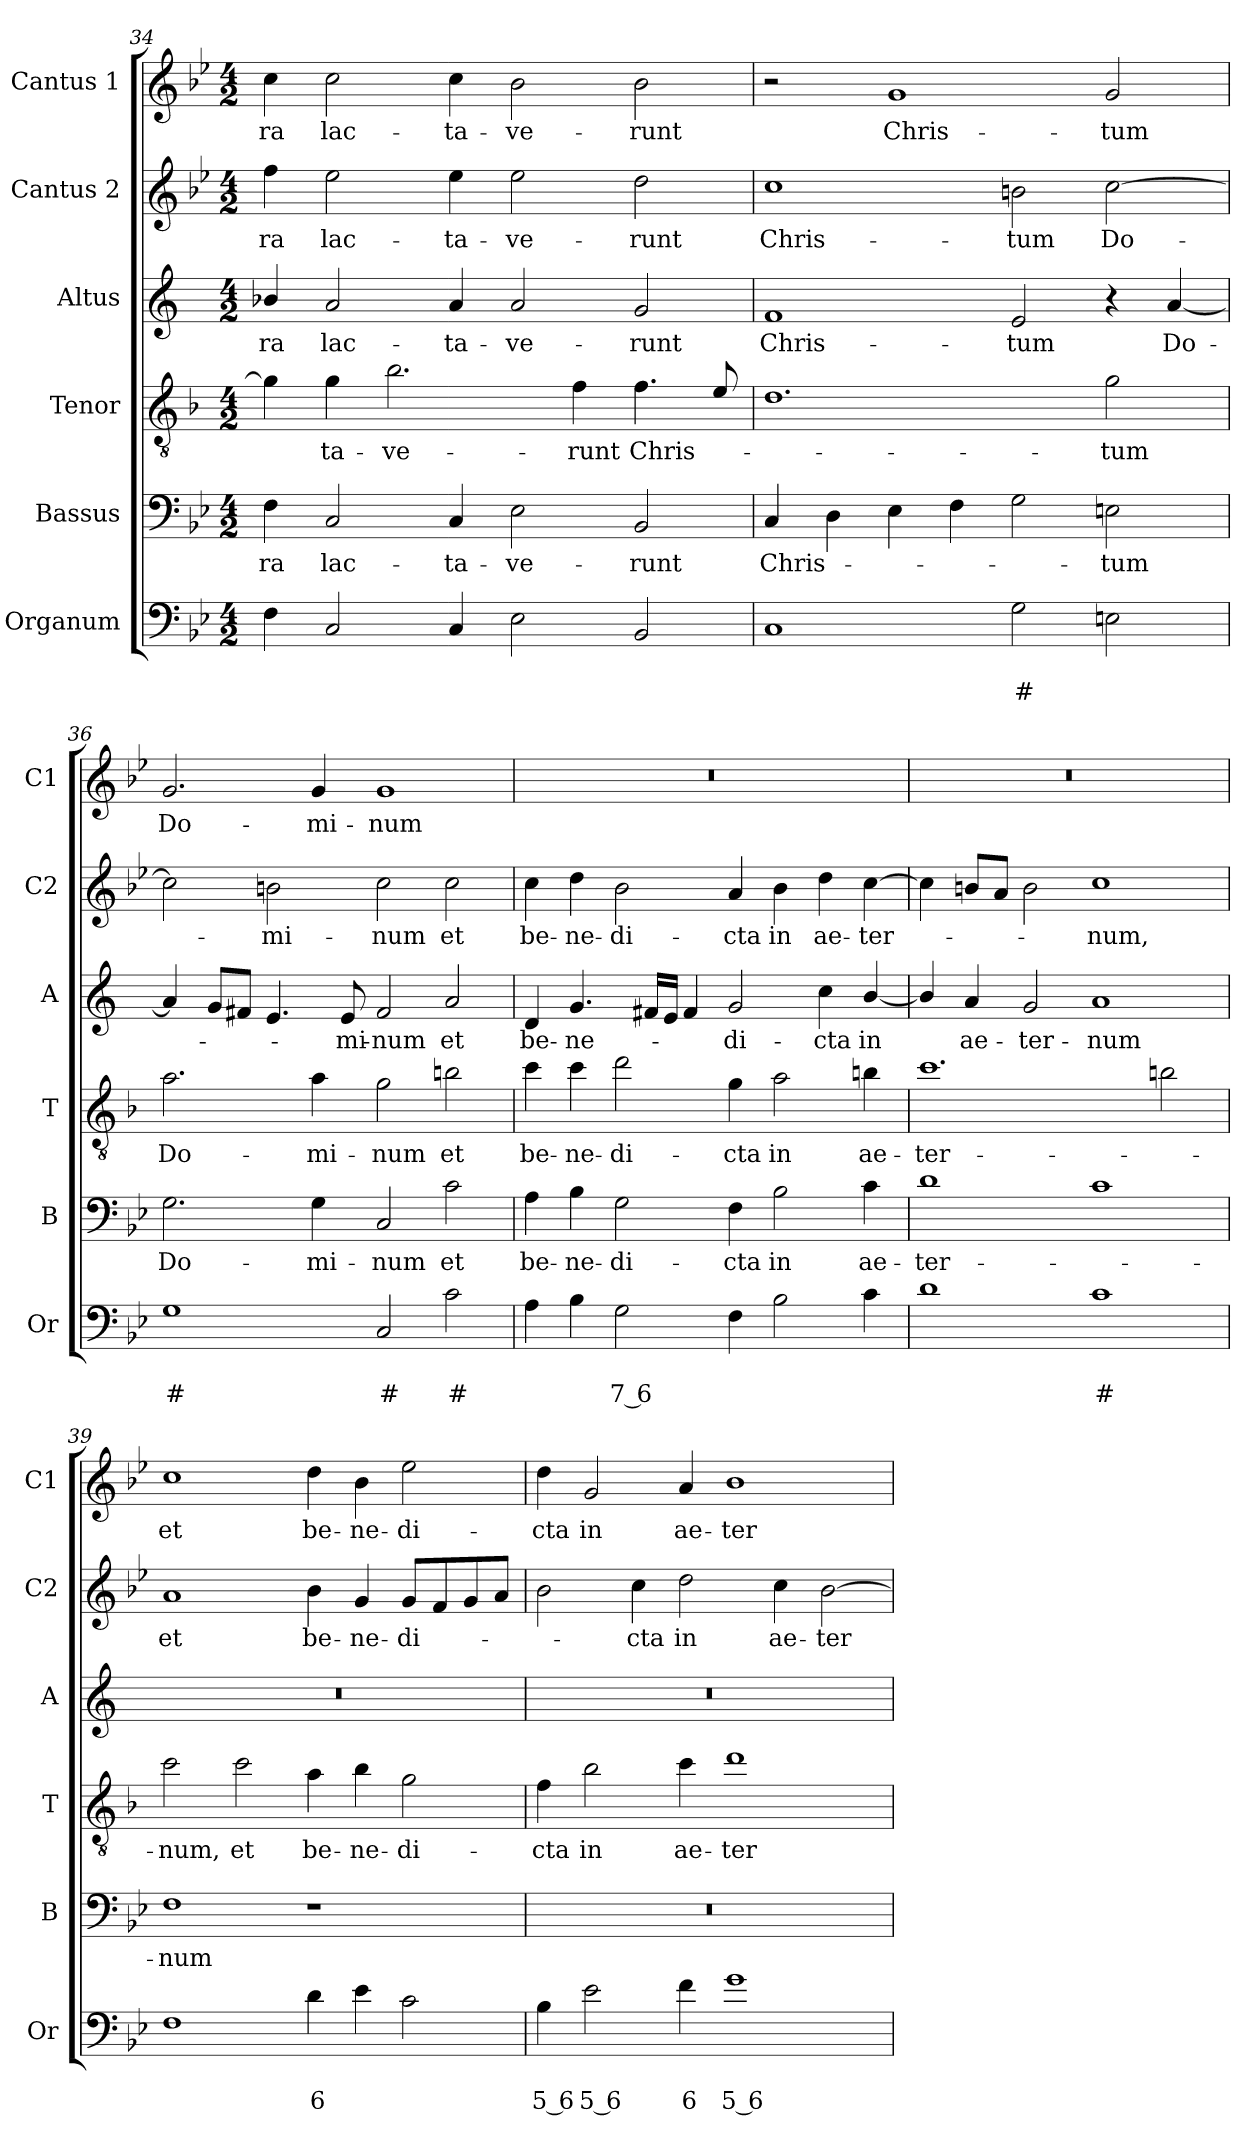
**kern	**text	**text	**kern	**text	**kern	**text	**kern	**text	**kern	**text	**kern	**text
*part6	*part6	*part6	*part5	*part5	*part4	*part4	*part3	*part3	*part2	*part2	*part1	*part1
*staff6	*staff6	*staff6	*staff5	*staff5	*staff4	*staff4	*staff3	*staff3	*staff2	*staff2	*staff1	*staff1
*I"Organum	*	*	*I"Bassus	*	*I"Tenor	*	*I"Altus	*	*I"Cantus 2	*	*I"Cantus 1	*
*I'Or	*	*	*I'B	*	*I'T	*	*I'A	*	*I'C2	*	*I'C1	*
!!LO:LB:g=z
*clefF4	*	*	*clefF4	*	*clefGv2	*	*clefG2	*	*clefG2	*	*clefG2	*
*	*	*	*	*	*ITrd4c7	*	*ITrd1c2	*	*	*	*	*
*k[b-e-]	*	*	*k[b-e-]	*	*k[b-e-]	*	*k[b-e-]	*	*k[b-e-]	*	*k[b-e-]	*
*B-:	*	*	*B-:	*	*B-:	*	*B-:	*	*B-:	*	*B-:	*
*M4/2	*	*	*M4/2	*	*M4/2	*	*M4/2	*	*M4/2	*	*M4/2	*
=34	=34	=34	=34	=34	=34	=34	=34	=34	=34	=34	=34	=34
!	!	!	!	!LO:LY:b	!	!	!	!LO:LY:b	!	!LO:LY:b	!	!LO:LY:b
4F\	.	.	4F\	-ra	4c\]	.	4a-X/	-ra	4ff\	-ra	4cc\	-ra
!	!	!	!	!LO:LY:b	!	!LO:LY:b	!	!LO:LY:b	!	!LO:LY:b	!	!LO:LY:b
2C/	.	.	2C/	lac-	4c\	-ta-	2g/	lac-	2ee-\	lac-	2cc\	lac-
!	!	!	!	!	!	!LO:LY:b	!	!	!	!	!	!
.	.	.	.	.	2.e-\	-ve-	.	.	.	.	.	.
!	!	!	!	!LO:LY:b	!	!	!	!LO:LY:b	!	!LO:LY:b	!	!LO:LY:b
4C/	.	.	4C/	-ta-	.	.	4g/	-ta-	4ee-\	-ta-	4cc\	-ta-
!	!	!	!	!LO:LY:b	!	!	!	!LO:LY:b	!	!LO:LY:b	!	!LO:LY:b
2E-\	.	.	2E-\	-ve-	.	.	2g/	-ve-	2ee-\	-ve-	2b-\	-ve-
!	!	!	!	!	!	!LO:LY:b	!	!	!	!	!	!
.	.	.	.	.	4B-\	-runt	.	.	.	.	.	.
!	!	!	!	!LO:LY:b	!	!LO:LY:b	!	!LO:LY:b	!	!LO:LY:b	!	!LO:LY:b
2BB-/	.	.	2BB-/	-runt	4.B-\	Chris-	2f/	-runt	2dd\	-runt	2b-\	-runt
.	.	.	.	.	8A/	.	.	.	.	.	.	.
=35	=35	=35	=35	=35	=35	=35	=35	=35	=35	=35	=35	=35
!	!	!	!	!LO:LY:b	!	!	!	!LO:LY:b	!	!LO:LY:b	!	!
1C	.	.	4C/	Chris-	1.G	.	1e-	Chris-	1cc	Chris-	2r	.
.	.	.	4D\	.	.	.	.	.	.	.	.	.
!	!	!	!	!	!	!	!	!	!	!	!	!LO:LY:b
.	.	.	4E-\	.	.	.	.	.	.	.	1g	Chris-
.	.	.	4F\	.	.	.	.	.	.	.	.	.
!	!	!LO:LY:b	!	!	!	!	!	!LO:LY:b	!	!LO:LY:b	!	!
2G\	.	#	2G\	.	.	.	2d/	-tum	2bn\	-tum	.	.
!	!	!	!	!LO:LY:b	!	!LO:LY:b	!	!	!	!LO:LY:b	!	!LO:LY:b
2En\	.	.	2En\	-tum	2c\	-tum	4r	.	[2cc\	Do-	2g/	-tum
!	!	!	!	!	!	!	!	!LO:LY:b	!	!	!	!
.	.	.	.	.	.	.	[4g/	Do-	.	.	.	.
=36	=36	=36	=36	=36	=36	=36	=36	=36	=36	=36	=36	=36
!	!	!LO:LY:b	!	!LO:LY:b	!	!LO:LY:b	!	!	!	!	!	!LO:LY:b
1G	.	#	2.G\	Do-	2.d\	Do-	4g/]	.	2cc\]	.	2.g/	Do-
.	.	.	.	.	.	.	8f/L	.	.	.	.	.
.	.	.	.	.	.	.	8en/J	.	.	.	.	.
!	!	!	!	!	!	!	!	!	!	!LO:LY:b	!	!
.	.	.	.	.	.	.	4.d/	.	2bn\	-mi-	.	.
!	!	!	!	!LO:LY:b	!	!LO:LY:b	!	!	!	!	!	!LO:LY:b
.	.	.	4G\	-mi-	4d\	-mi-	.	.	.	.	4g/	-mi-
!	!	!	!	!	!	!	!	!LO:LY:b	!	!	!	!
.	.	.	.	.	.	.	8d/	-mi-	.	.	.	.
!	!	!LO:LY:b	!	!LO:LY:b	!	!LO:LY:b	!	!LO:LY:b	!	!LO:LY:b	!	!LO:LY:b
2C/	.	#	2C/	-num	2c\	-num	2e/	-num	2cc\	-num	1g	-num
!	!	!LO:LY:b	!	!LO:LY:b	!	!LO:LY:b	!	!LO:LY:b	!	!LO:LY:b	!	!
2c\	.	#	2c\	et	2en\	et	2g/	et	2cc\	et	.	.
=37	=37	=37	=37	=37	=37	=37	=37	=37	=37	=37	=37	=37
!	!	!	!	!LO:LY:b	!	!LO:LY:b	!	!LO:LY:b	!	!LO:LY:b	!	!
4A\	.	.	4A\	be-	4f\	be-	4c/	be-	4cc\	be-	0r	.
!	!	!	!	!LO:LY:b	!	!LO:LY:b	!	!LO:LY:b	!	!LO:LY:b	!	!
4B-\	.	.	4B-\	-ne-	4f\	-ne-	4.f/	-ne-	4dd\	-ne-	.	.
!	!	!LO:LY:b	!	!LO:LY:b	!	!LO:LY:b	!	!	!	!LO:LY:b	!	!
2G\	.	7 6	2G\	-di-	2g\	-di-	.	.	2b-\	-di-	.	.
.	.	.	.	.	.	.	16en/LL	.	.	.	.	.
.	.	.	.	.	.	.	16d/JJ	.	.	.	.	.
.	.	.	.	.	.	.	4e/	.	.	.	.	.
!	!	!	!	!LO:LY:b	!	!LO:LY:b	!	!LO:LY:b	!	!LO:LY:b	!	!
4F\	.	.	4F\	-cta	4c\	-cta	2f/	-di-	4a/	-cta	.	.
!	!	!	!	!LO:LY:b	!	!LO:LY:b	!	!	!	!LO:LY:b	!	!
2B-\	.	.	2B-\	in	2d\	in	.	.	4b-\	in	.	.
!	!	!	!	!	!	!	!	!LO:LY:b	!	!LO:LY:b	!	!
.	.	.	.	.	.	.	4b-\	-cta	4dd\	ae-	.	.
!	!	!	!	!LO:LY:b	!	!LO:LY:b	!	!LO:LY:b	!	!LO:LY:b	!	!
4c\	.	.	4c\	ae-	4en\	ae-	[4a/	in	[4cc\	-ter-	.	.
!!LO:PB:g=z
=38	=38	=38	=38	=38	=38	=38	=38	=38	=38	=38	=38	=38
!	!	!	!	!LO:LY:b	!	!LO:LY:b	!	!	!	!	!	!
1d	.	.	1d	-ter-	1.f	-ter-	4a/]	.	4cc\]	.	0r	.
!	!	!	!	!	!	!	!	!LO:LY:b	!	!	!	!
.	.	.	.	.	.	.	4g/	ae-	8bn/L	.	.	.
.	.	.	.	.	.	.	.	.	8a/J	.	.	.
!	!	!	!	!	!	!	!	!LO:LY:b	!	!	!	!
.	.	.	.	.	.	.	2f/	-ter-	2b\	.	.	.
!	!	!LO:LY:b	!	!	!	!	!	!LO:LY:b	!	!LO:LY:b	!	!
1c	.	#	1c	.	.	.	1g	-num	1cc	-num,	.	.
.	.	.	.	.	2en\	.	.	.	.	.	.	.
=39	=39	=39	=39	=39	=39	=39	=39	=39	=39	=39	=39	=39
!	!	!	!	!LO:LY:b	!	!LO:LY:b	!	!	!	!LO:LY:b	!	!LO:LY:b
1F	.	.	1F	-num	2f\	-num,	0r	.	1a	et	1cc	et
!	!	!	!	!	!	!LO:LY:b	!	!	!	!	!	!
.	.	.	.	.	2f\	et	.	.	.	.	.	.
!	!	!LO:LY:b	!	!	!	!LO:LY:b	!	!	!	!LO:LY:b	!	!LO:LY:b
4d\	.	6	1r	.	4d\	be-	.	.	4b-\	be-	4dd\	be-
!	!	!	!	!	!	!LO:LY:b	!	!	!	!LO:LY:b	!	!LO:LY:b
4e-\	.	.	.	.	4e-\	-ne-	.	.	4g/	-ne-	4b-\	-ne-
!	!	!	!	!	!	!LO:LY:b	!	!	!	!LO:LY:b	!	!LO:LY:b
2c\	.	.	.	.	2c\	-di-	.	.	8g/L	-di-	2ee-\	-di-
.	.	.	.	.	.	.	.	.	8f/	.	.	.
.	.	.	.	.	.	.	.	.	8g/	.	.	.
.	.	.	.	.	.	.	.	.	8a/J	.	.	.
=40	=40	=40	=40	=40	=40	=40	=40	=40	=40	=40	=40	=40
!	!	!LO:LY:b	!	!	!	!LO:LY:b	!	!	!	!	!	!LO:LY:b
4B-\	.	5 6	0r	.	4B-\	-cta	0r	.	2b-\	.	4dd\	-cta
!	!	!LO:LY:b	!	!	!	!LO:LY:b	!	!	!	!	!	!LO:LY:b
2e-\	.	5 6	.	.	2e-\	in	.	.	.	.	2g/	in
!	!	!	!	!	!	!	!	!	!	!LO:LY:b	!	!
.	.	.	.	.	.	.	.	.	4cc\	-cta	.	.
!	!	!LO:LY:b	!	!	!	!LO:LY:b	!	!	!	!LO:LY:b	!	!LO:LY:b
4f\	.	6	.	.	4f\	ae-	.	.	2dd\	in	4a/	ae-
!	!	!LO:LY:b	!	!	!	!LO:LY:b	!	!	!	!	!	!LO:LY:b
1g	.	5 6	.	.	1g	-ter-	.	.	.	.	1b-	-ter-
!	!	!	!	!	!	!	!	!	!	!LO:LY:b	!	!
.	.	.	.	.	.	.	.	.	4cc\	ae-	.	.
!	!	!	!	!	!	!	!	!	!	!LO:LY:b	!	!
.	.	.	.	.	.	.	.	.	[2b-\	-ter-	.	.
=	=	=	=	=	=	=	=	=	=	=	=	=
*-	*-	*-	*-	*-	*-	*-	*-	*-	*-	*-	*-	*-
